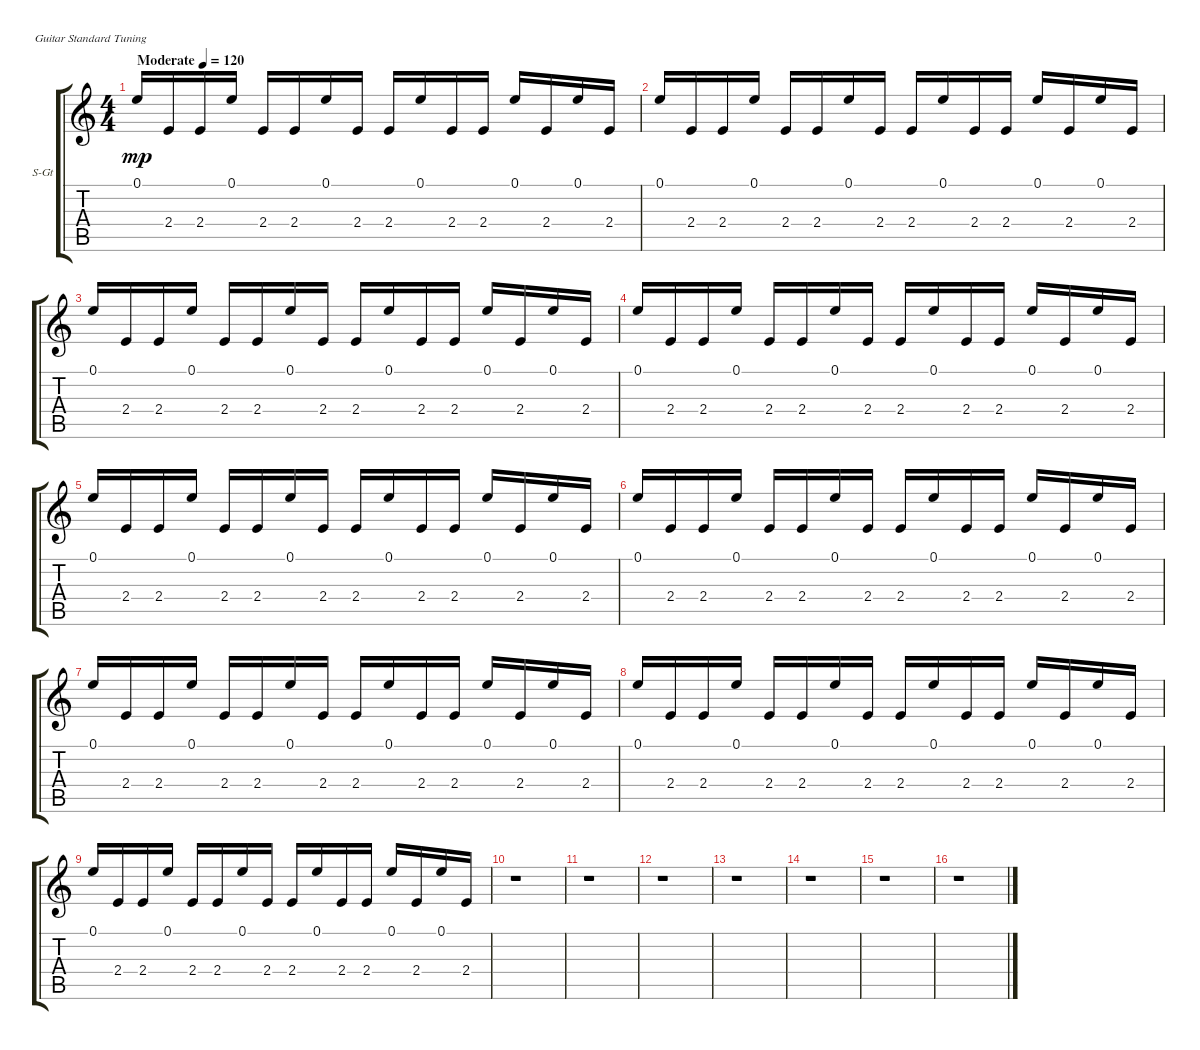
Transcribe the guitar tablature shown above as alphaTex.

\bracketExtendMode groupsimilarinstruments
\firstSystemTrackNameOrientation horizontal
\otherSystemsTrackNameOrientation horizontal
\track ("Synth 2" "S-Gt") {instrument lead8bassandlead}
\staff {score tabs}
\tuning (E4 B3 G3 D3 A2 E2)
\displaytranspose 12
\ts (4 4)
\beaming (8 2 2 2 2)
\tempo (120 "Moderate")
\clef g2
\ks c
0.1.16{dy mp instrument lead8bassandlead} 2.4.16 2.4.16 0.1.16 2.4.16 2.4.16 0.1.16 2.4.16 2.4.16 0.1.16 2.4.16 2.4.16 0.1.16 2.4.16 0.1.16 2.4.16 |
0.1.16 2.4.16 2.4.16 0.1.16 2.4.16 2.4.16 0.1.16 2.4.16 2.4.16 0.1.16 2.4.16 2.4.16 0.1.16 2.4.16 0.1.16 2.4.16 |
0.1.16 2.4.16 2.4.16 0.1.16 2.4.16 2.4.16 0.1.16 2.4.16 2.4.16 0.1.16 2.4.16 2.4.16 0.1.16 2.4.16 0.1.16 2.4.16 |
0.1.16 2.4.16 2.4.16 0.1.16 2.4.16 2.4.16 0.1.16 2.4.16 2.4.16 0.1.16 2.4.16 2.4.16 0.1.16 2.4.16 0.1.16 2.4.16 |
0.1.16 2.4.16 2.4.16 0.1.16 2.4.16 2.4.16 0.1.16 2.4.16 2.4.16 0.1.16 2.4.16 2.4.16 0.1.16 2.4.16 0.1.16 2.4.16 |
0.1.16 2.4.16 2.4.16 0.1.16 2.4.16 2.4.16 0.1.16 2.4.16 2.4.16 0.1.16 2.4.16 2.4.16 0.1.16 2.4.16 0.1.16 2.4.16 |
0.1.16 2.4.16 2.4.16 0.1.16 2.4.16 2.4.16 0.1.16 2.4.16 2.4.16 0.1.16 2.4.16 2.4.16 0.1.16 2.4.16 0.1.16 2.4.16 |
0.1.16 2.4.16 2.4.16 0.1.16 2.4.16 2.4.16 0.1.16 2.4.16 2.4.16 0.1.16 2.4.16 2.4.16 0.1.16 2.4.16 0.1.16 2.4.16 |
0.1.16 2.4.16 2.4.16 0.1.16 2.4.16 2.4.16 0.1.16 2.4.16 2.4.16 0.1.16 2.4.16 2.4.16 0.1.16 2.4.16 0.1.16 2.4.16 |
r.1 |
r.1 |
r.1 |
r.1 |
r.1 |
r.1 |
r.1
